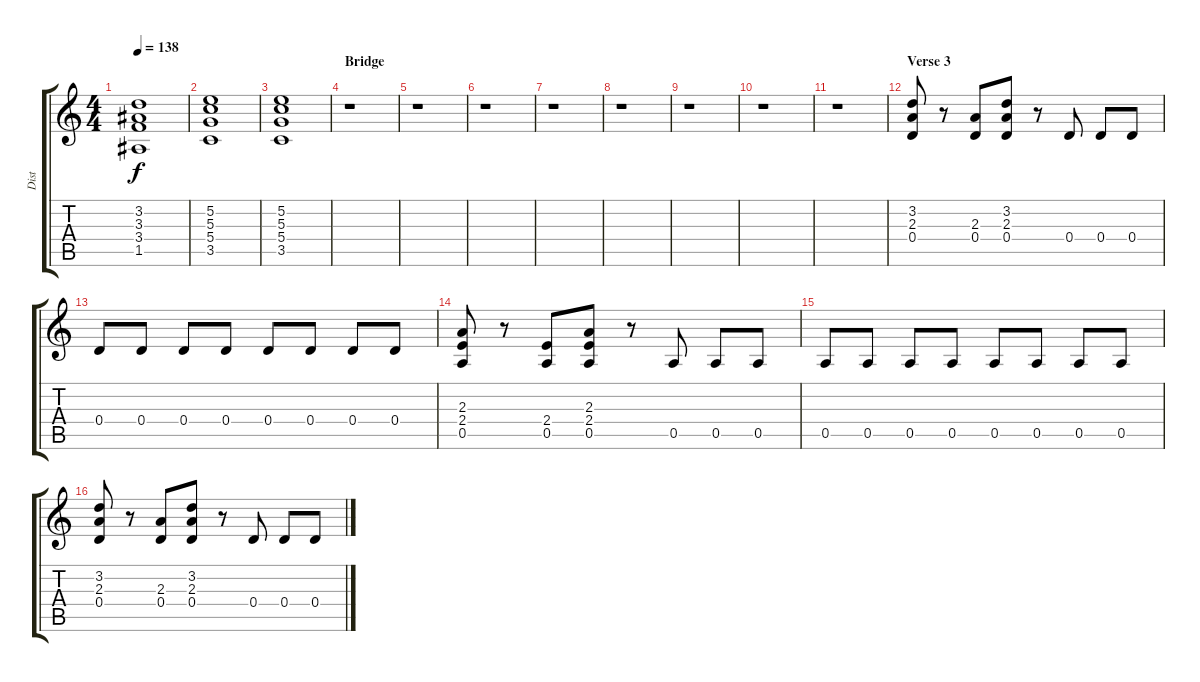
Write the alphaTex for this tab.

\track ("Dist" "Dist") {instrument overdrivenguitar}
\staff {score tabs}
\tuning (E4 B3 G3 D3 A2 E2) {hide}
\ts (4 4)
\tempo 138
\clef g2
\ks c
(3.2 3.3 3.4 1.5).1{dy f} |
(5.2 5.3 5.4 3.5).1 |
(5.2 5.3 5.4 3.5).1 |
\section ("" "Bridge")
r.1 |
r.1 |
r.1 |
r.1 |
r.1 |
r.1 |
r.1 |
r.1 |
\section ("" "Verse 3")
(3.2 2.3 0.4).8 r.8 (2.3 0.4).8 (3.2 2.3 0.4).8 r.8 0.4.8 0.4.8 0.4.8 |
0.4.8 0.4.8 0.4.8 0.4.8 0.4.8 0.4.8 0.4.8 0.4.8 |
(2.3 2.4 0.5).8 r.8 (2.4 0.5).8 (2.3 2.4 0.5).8 r.8 0.5.8 0.5.8 0.5.8 |
0.5.8 0.5.8 0.5.8 0.5.8 0.5.8 0.5.8 0.5.8 0.5.8 |
(3.2 2.3 0.4).8 r.8 (2.3 0.4).8 (3.2 2.3 0.4).8 r.8 0.4.8 0.4.8 0.4.8
